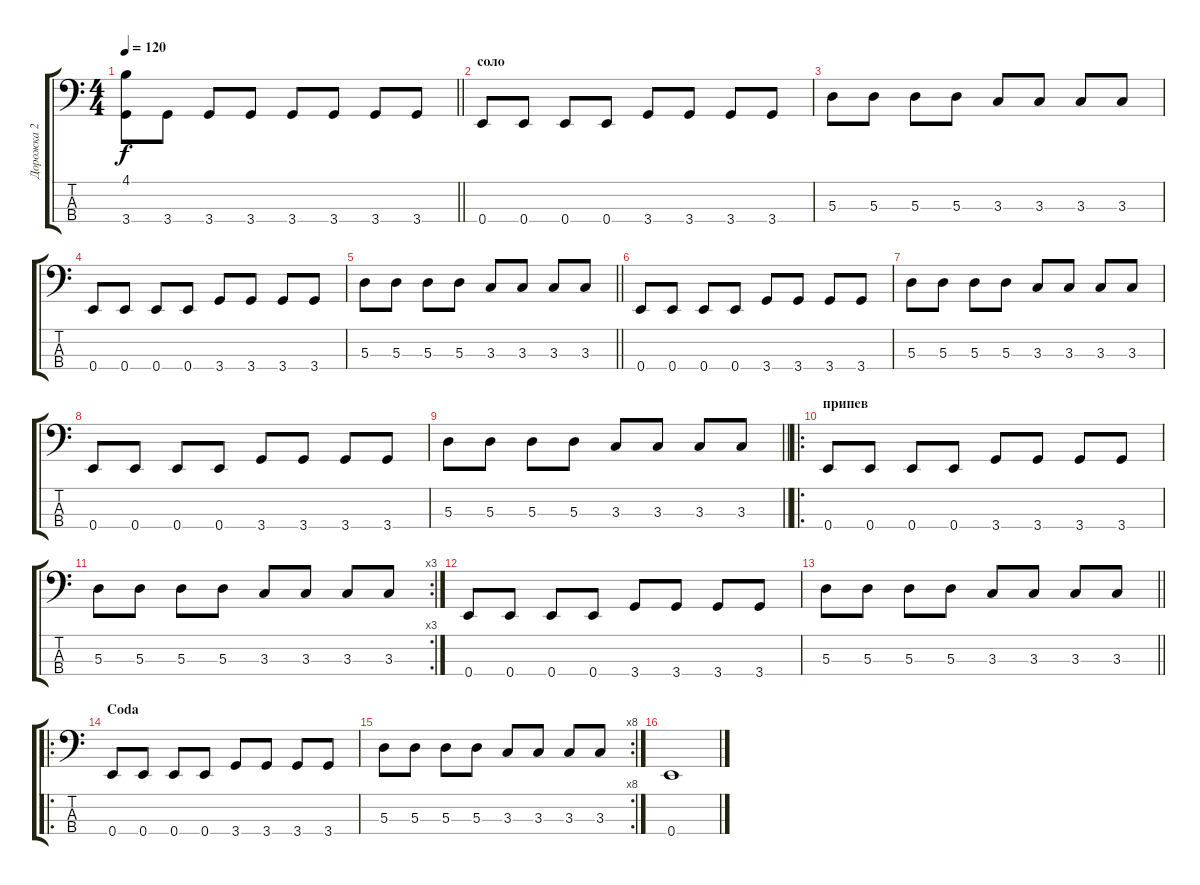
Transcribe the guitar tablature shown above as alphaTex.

\track ("Дорожка 2" "Дорожка 2") {instrument electricbassfinger}
\staff {score tabs}
\tuning (G2 D2 A1 E1) {hide}
\ts (4 4)
\tempo 120
\clef f4
\barLineRight lightlight
\ks c
(4.1{t} 3.4).8{dy f} 3.4.8 3.4.8 3.4.8 3.4.8 3.4.8 3.4.8 3.4.8 |
\section ("" "соло")
0.4.8 0.4.8 0.4.8 0.4.8 3.4.8 3.4.8 3.4.8 3.4.8 |
5.3.8 5.3.8 5.3.8 5.3.8 3.3.8 3.3.8 3.3.8 3.3.8 |
0.4.8 0.4.8 0.4.8 0.4.8 3.4.8 3.4.8 3.4.8 3.4.8 |
\barLineRight lightlight
5.3.8 5.3.8 5.3.8 5.3.8 3.3.8 3.3.8 3.3.8 3.3.8 |
0.4.8 0.4.8 0.4.8 0.4.8 3.4.8 3.4.8 3.4.8 3.4.8 |
5.3.8 5.3.8 5.3.8 5.3.8 3.3.8 3.3.8 3.3.8 3.3.8 |
0.4.8 0.4.8 0.4.8 0.4.8 3.4.8 3.4.8 3.4.8 3.4.8 |
\barLineRight lightlight
5.3.8 5.3.8 5.3.8 5.3.8 3.3.8 3.3.8 3.3.8 3.3.8 |
\ro
\section ("" "припев")
0.4.8 0.4.8 0.4.8 0.4.8 3.4.8 3.4.8 3.4.8 3.4.8 |
\rc 3
5.3.8 5.3.8 5.3.8 5.3.8 3.3.8 3.3.8 3.3.8 3.3.8 |
0.4.8 0.4.8 0.4.8 0.4.8 3.4.8 3.4.8 3.4.8 3.4.8 |
\barLineRight lightlight
5.3.8 5.3.8 5.3.8 5.3.8 3.3.8 3.3.8 3.3.8 3.3.8 |
\ro
\section ("" "Coda")
0.4.8 0.4.8 0.4.8 0.4.8 3.4.8 3.4.8 3.4.8 3.4.8 |
\rc 8
5.3.8 5.3.8 5.3.8 5.3.8 3.3.8 3.3.8 3.3.8 3.3.8 |
0.4.1
